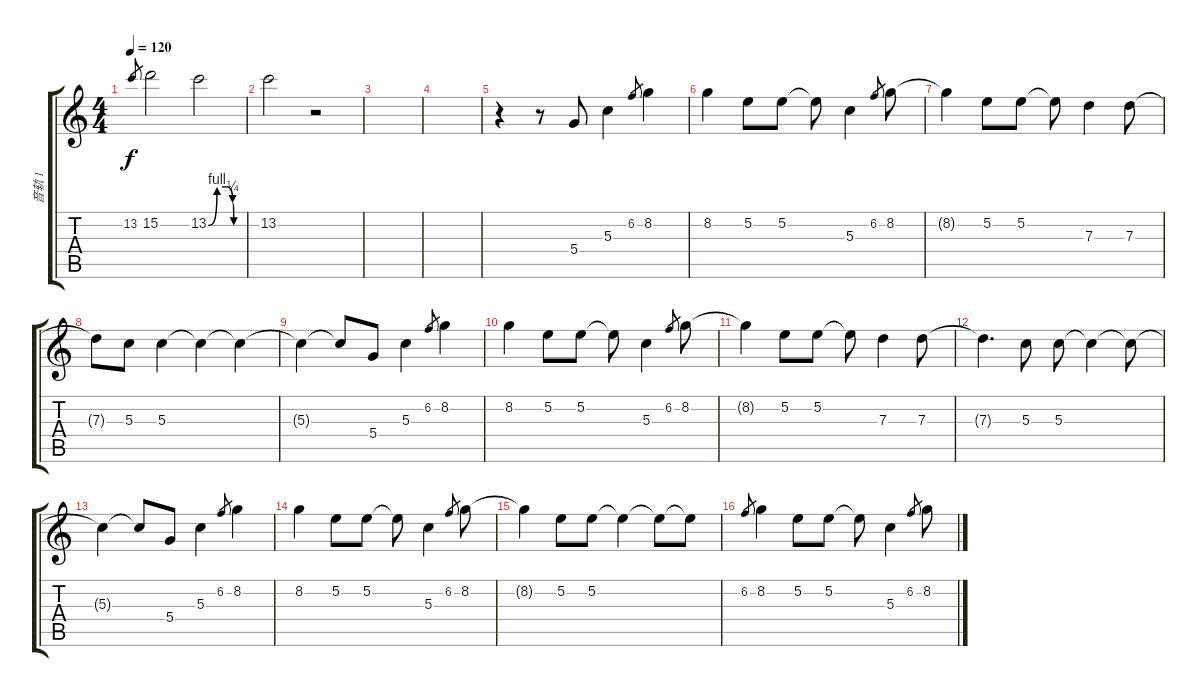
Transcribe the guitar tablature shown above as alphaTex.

\track ("音轨 1" "音轨 1") {instrument electricguitarjazz}
\staff {score tabs}
\tuning (E4 B3 G3 D3 A2 E2) {hide}
\ts (4 4)
\tempo 120
\clef g2
\ks c
13.2.8{gr dy f} 15.2.2 13.2{be (custom 0 0 15 4 30 4 42 1 44 0 46 0 55 0 57 0 60 0)}.2 |
13.2.2 r.2 |
|
|
r.4 r.8 5.4.8 5.3.4 6.2.8{gr} 8.2.4 |
8.2.4 5.2.8 5.2.8 5.2{t}.8 5.3.4 6.2.8{gr} 8.2.8 |
8.2{t}.4 5.2.8 5.2.8 5.2{t}.8 7.3.4 7.3.8 |
7.3{t}.8 5.3.8 5.3.4 5.3{t}.4 5.3{t}.4 |
5.3{t}.4 5.3{t}.8 5.4.8 5.3.4 6.2.8{gr} 8.2.4 |
8.2.4 5.2.8 5.2.8 5.2{t}.8 5.3.4 6.2.8{gr} 8.2.8 |
8.2{t}.4 5.2.8 5.2.8 5.2{t}.8 7.3.4 7.3.8 |
7.3{t}.4{d} 5.3.8 5.3.8 5.3{t}.4 5.3{t}.8 |
5.3{t}.4 5.3{t}.8 5.4.8 5.3.4 6.2.8{gr} 8.2.4 |
8.2.4 5.2.8 5.2.8 5.2{t}.8 5.3.4 6.2.8{gr} 8.2.8 |
8.2{t}.4 5.2.8 5.2.8 5.2{t}.4 5.2{t}.8 5.2{t}.8 |
6.2.8{gr} 8.2.4 5.2.8 5.2.8 5.2{t}.8 5.3.4 6.2.8{gr} 8.2.8
